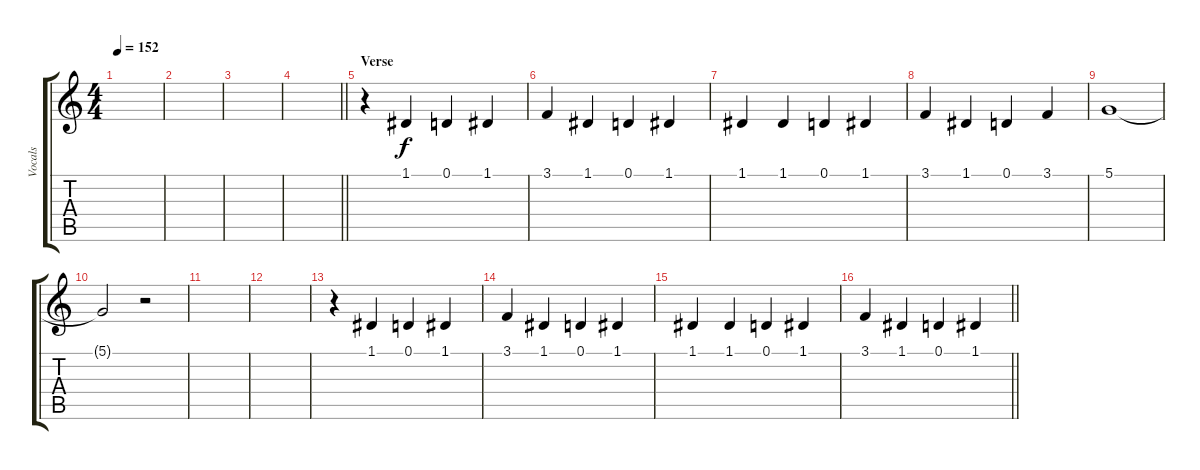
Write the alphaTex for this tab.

\track ("Vocals" "Vocals") {instrument choiraahs}
\staff {score tabs}
\tuning (D4 A3 F3 C3 G2 C2) {hide}
\ts (4 4)
\tempo 152
\clef g2
\ks c
|
|
|
\barLineRight lightlight
|
\section ("" "Verse")
r.4 1.1.4 0.1.4 1.1.4 |
3.1.4 1.1.4 0.1.4 1.1.4 |
1.1.4 1.1.4 0.1.4 1.1.4 |
3.1.4 1.1.4 0.1.4 3.1.4 |
5.1.1 |
5.1{t}.2 r.2 |
|
|
r.4 1.1.4 0.1.4 1.1.4 |
3.1.4 1.1.4 0.1.4 1.1.4 |
1.1.4 1.1.4 0.1.4 1.1.4 |
\barLineRight lightlight
3.1.4 1.1.4 0.1.4 1.1.4
